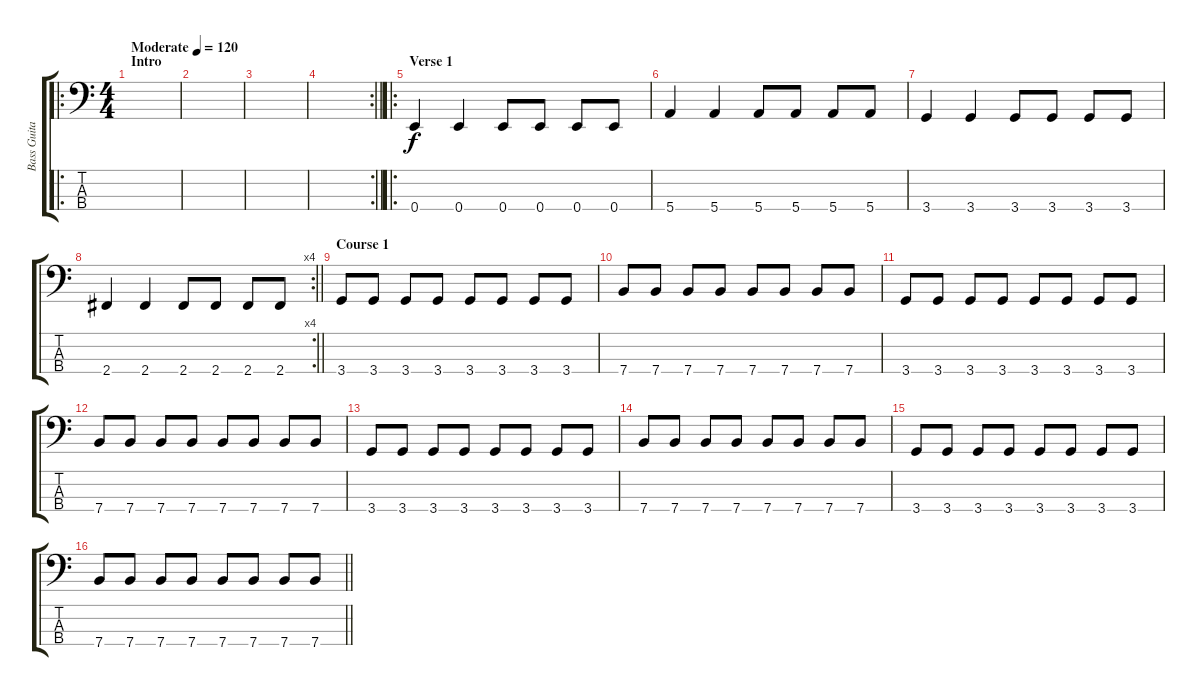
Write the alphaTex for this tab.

\track ("Bass Guitar" "Bass Guita") {instrument electricbassfinger}
\staff {score tabs}
\tuning (G2 D2 A1 E1) {hide}
\ro
\ts (4 4)
\section ("" "Intro")
\tempo (120 "Moderate")
\clef f4
\ks c
|
|
|
\rc 2
\barLineRight lightlight
|
\ro
\section ("" "Verse 1")
0.4.4 0.4.4 0.4.8 0.4.8 0.4.8 0.4.8 |
5.4.4 5.4.4 5.4.8 5.4.8 5.4.8 5.4.8 |
3.4.4 3.4.4 3.4.8 3.4.8 3.4.8 3.4.8 |
\rc 4
\barLineRight lightlight
2.4.4 2.4.4 2.4.8 2.4.8 2.4.8 2.4.8 |
\section ("" "Course 1")
3.4.8 3.4.8 3.4.8 3.4.8 3.4.8 3.4.8 3.4.8 3.4.8 |
7.4.8 7.4.8 7.4.8 7.4.8 7.4.8 7.4.8 7.4.8 7.4.8 |
3.4.8 3.4.8 3.4.8 3.4.8 3.4.8 3.4.8 3.4.8 3.4.8 |
7.4.8 7.4.8 7.4.8 7.4.8 7.4.8 7.4.8 7.4.8 7.4.8 |
3.4.8 3.4.8 3.4.8 3.4.8 3.4.8 3.4.8 3.4.8 3.4.8 |
7.4.8 7.4.8 7.4.8 7.4.8 7.4.8 7.4.8 7.4.8 7.4.8 |
3.4.8 3.4.8 3.4.8 3.4.8 3.4.8 3.4.8 3.4.8 3.4.8 |
\barLineRight lightlight
7.4.8 7.4.8 7.4.8 7.4.8 7.4.8 7.4.8 7.4.8 7.4.8
